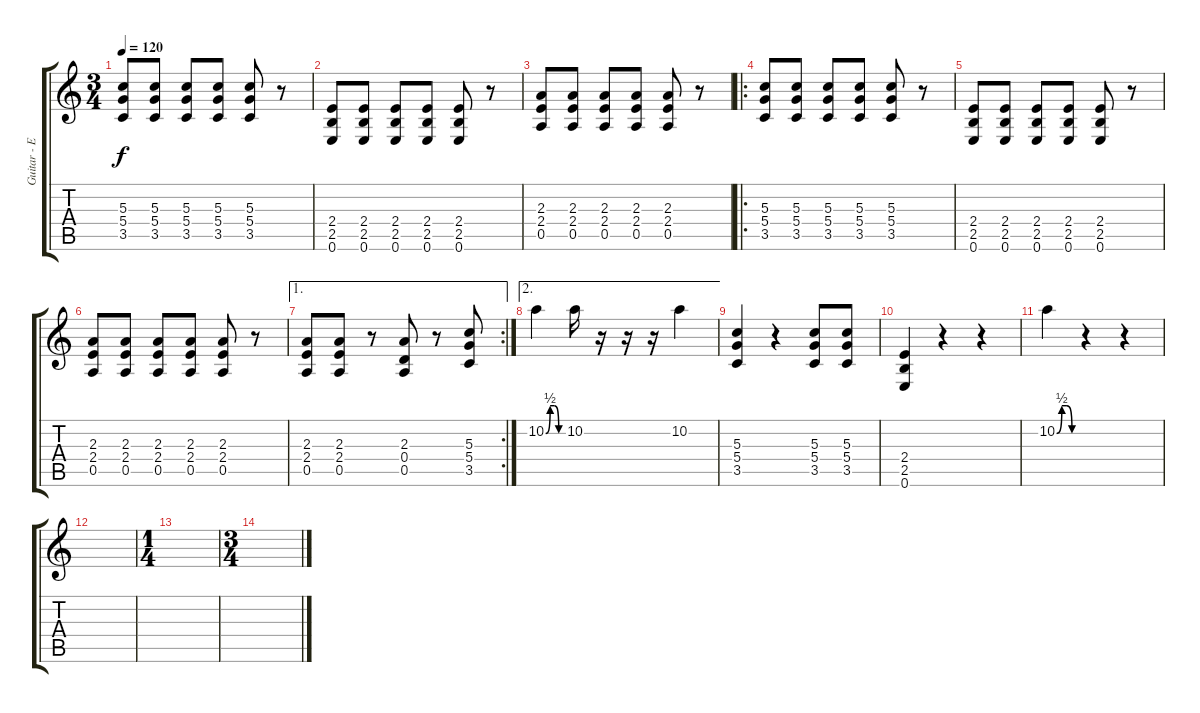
\track ("Guitar - Electric" "Guitar - E") {instrument overdrivenguitar}
\staff {score tabs}
\tuning (E4 B3 G3 D3 A2 E2) {hide}
\ts (3 4)
\tempo 120
\clef g2
\ks c
(5.3 5.4 3.5).8{dy f} (5.3 5.4 3.5).8 (5.3 5.4 3.5).8 (5.3 5.4 3.5).8 (5.3 5.4 3.5).8 r.8 |
(2.4 2.5 0.6).8 (2.4 2.5 0.6).8 (2.4 2.5 0.6).8 (2.4 2.5 0.6).8 (2.4 2.5 0.6).8 r.8 |
(2.3 2.4 0.5).8 (2.3 2.4 0.5).8 (2.3 2.4 0.5).8 (2.3 2.4 0.5).8 (2.3 2.4 0.5).8 r.8 |
\ro
(5.3 5.4 3.5).8{volume 13} (5.3 5.4 3.5).8 (5.3 5.4 3.5).8 (5.3 5.4 3.5).8 (5.3 5.4 3.5).8 r.8 |
(2.4 2.5 0.6).8 (2.4 2.5 0.6).8 (2.4 2.5 0.6).8 (2.4 2.5 0.6).8 (2.4 2.5 0.6).8 r.8 |
(2.3 2.4 0.5).8 (2.3 2.4 0.5).8 (2.3 2.4 0.5).8 (2.3 2.4 0.5).8 (2.3 2.4 0.5).8 r.8 |
\ae 1
\rc 2
(2.3 2.4 0.5).8 (2.3 2.4 0.5).8 r.8 (2.3 0.4 0.5).8 r.8 (5.3 5.4 3.5).8 |
\ae 2
10.2{be (custom 0 0 15 2 30 2 45 0 60 0)}.4{instrument overdrivenguitar} 10.2.16 r.16 r.16 r.16 10.2.4 |
(5.3 5.4 3.5).4{instrument distortionguitar} r.4 (5.3 5.4 3.5).8 (5.3 5.4 3.5).8 |
(2.4 2.5 0.6).4 r.4 r.4 |
10.2{be (custom 0 0 15 2 30 2 45 0 60 0)}.4{instrument overdrivenguitar} r.4 r.4 |
|
\ts (1 4)
|
\ts (3 4)
